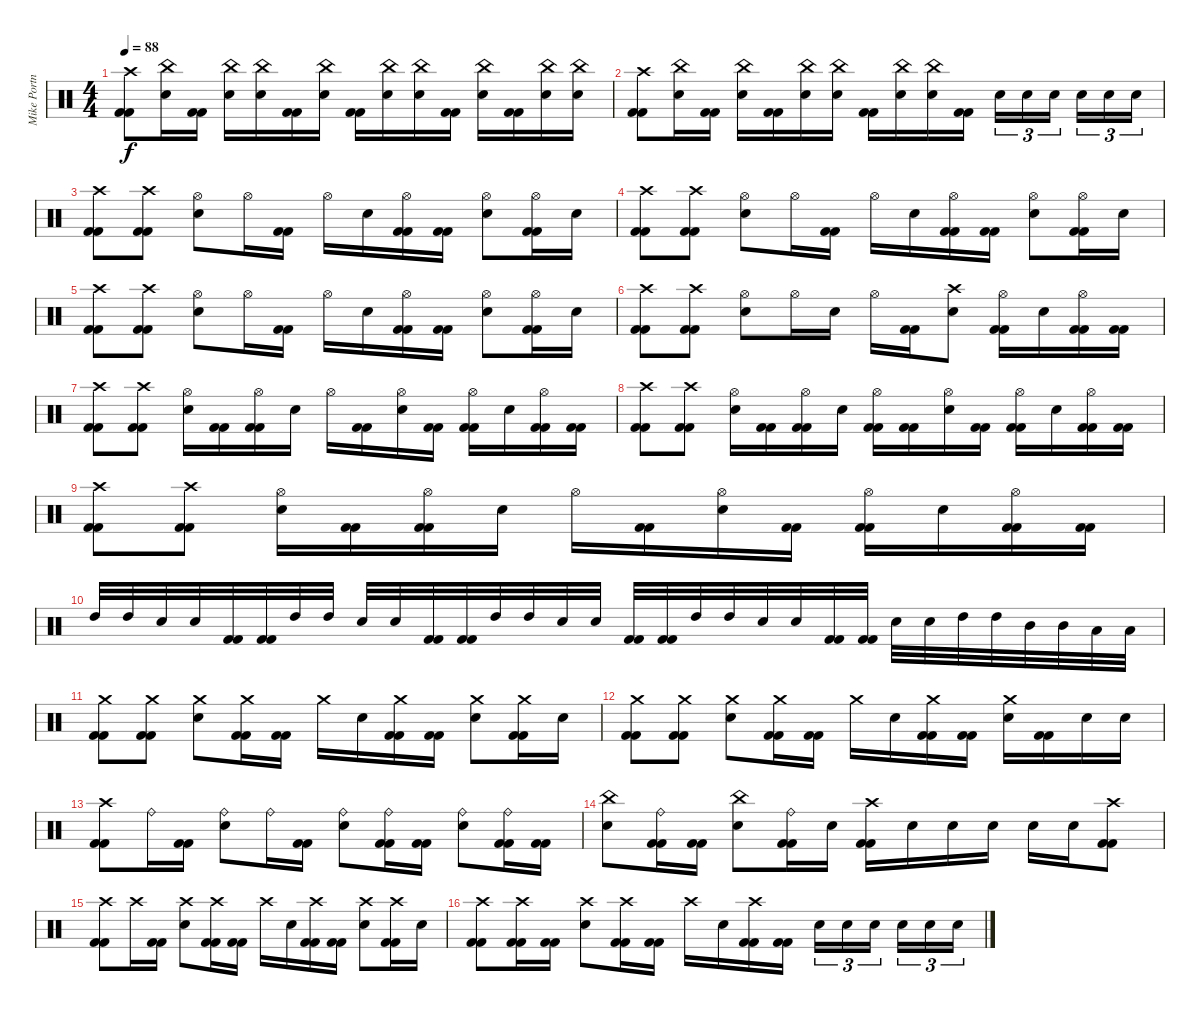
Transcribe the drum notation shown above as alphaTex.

\track ("Mike Portnoy - Drum" "Mike Portn") {instrument percussion}
\staff {score}
\articulation defaults
\ts (4 4)
\tempo 88
\clef neutral
\ks c
("Crash high (hit)" "Kick (hit) 2" "Kick (hit) 2").8{dy f} ("China (hit)" "Snare (hit) 2").16 ("Kick (hit) 2" "Kick (hit) 2").16 ("China (hit)" "Snare (hit) 2").16 ("China (hit)" "Snare (hit) 2").16 ("Kick (hit) 2" "Kick (hit) 2").16 ("China (hit)" "Snare (hit) 2").16 ("Kick (hit) 2" "Kick (hit) 2").16 ("China (hit)" "Snare (hit) 2").16 ("China (hit)" "Snare (hit) 2").16 ("Kick (hit) 2" "Kick (hit) 2").16 ("China (hit)" "Snare (hit) 2").16 ("Kick (hit) 2" "Kick (hit) 2").16 ("China (hit)" "Snare (hit) 2").16 ("China (hit)" "Snare (hit) 2").16 |
("Crash high (hit)" "Kick (hit) 2" "Kick (hit) 2").8 ("China (hit)" "Snare (hit) 2").16 ("Kick (hit) 2" "Kick (hit) 2").16 ("China (hit)" "Snare (hit) 2").16 ("Kick (hit) 2" "Kick (hit) 2").16 ("China (hit)" "Snare (hit) 2").16 ("China (hit)" "Snare (hit) 2").16 ("Kick (hit) 2" "Kick (hit) 2").16 ("China (hit)" "Snare (hit) 2").16 ("China (hit)" "Snare (hit) 2").16 ("Kick (hit) 2" "Kick (hit) 2").16 "Snare (hit) 2".16{tu (3 2)} "Snare (hit) 2".16{tu (3 2)} "Snare (hit) 2".16{tu (3 2)} "Snare (hit) 2".16{tu (3 2)} "Snare (hit) 2".16{tu (3 2)} "Snare (hit) 2".16{tu (3 2)} |
("Crash high (hit)" "Kick (hit) 2" "Kick (hit) 2").8 ("Crash high (hit)" "Kick (hit) 2" "Kick (hit) 2").8 ("Hi-Hat (open)" "Snare (hit) 2").8 "Hi-Hat (open)".16 ("Kick (hit) 2" "Kick (hit) 2").16 "Hi-Hat (open)".16 "Snare (hit) 2".16 ("Hi-Hat (open)" "Kick (hit) 2" "Kick (hit) 2").16 ("Kick (hit) 2" "Kick (hit) 2").16 ("Hi-Hat (open)" "Snare (hit) 2").8 ("Hi-Hat (open)" "Kick (hit) 2" "Kick (hit) 2").16 "Snare (hit) 2".16 |
("Crash high (hit)" "Kick (hit) 2" "Kick (hit) 2").8 ("Crash high (hit)" "Kick (hit) 2" "Kick (hit) 2").8 ("Hi-Hat (open)" "Snare (hit) 2").8 "Hi-Hat (open)".16 ("Kick (hit) 2" "Kick (hit) 2").16 "Hi-Hat (open)".16 "Snare (hit) 2".16 ("Hi-Hat (open)" "Kick (hit) 2" "Kick (hit) 2").16 ("Kick (hit) 2" "Kick (hit) 2").16 ("Hi-Hat (open)" "Snare (hit) 2").8 ("Hi-Hat (open)" "Kick (hit) 2" "Kick (hit) 2").16 "Snare (hit) 2".16 |
("Crash high (hit)" "Kick (hit) 2" "Kick (hit) 2").8 ("Crash high (hit)" "Kick (hit) 2" "Kick (hit) 2").8 ("Hi-Hat (open)" "Snare (hit) 2").8 "Hi-Hat (open)".16 ("Kick (hit) 2" "Kick (hit) 2").16 "Hi-Hat (open)".16 "Snare (hit) 2".16 ("Hi-Hat (open)" "Kick (hit) 2" "Kick (hit) 2").16 ("Kick (hit) 2" "Kick (hit) 2").16 ("Hi-Hat (open)" "Snare (hit) 2").8 ("Hi-Hat (open)" "Kick (hit) 2" "Kick (hit) 2").16 "Snare (hit) 2".16 |
("Crash high (hit)" "Kick (hit) 2" "Kick (hit) 2").8 ("Crash high (hit)" "Kick (hit) 2" "Kick (hit) 2").8 ("Hi-Hat (open)" "Snare (hit) 2").8 "Hi-Hat (open)".16 "Snare (hit) 2".16 "Hi-Hat (open)".16 ("Kick (hit) 2" "Kick (hit) 2").16 ("Crash high (hit)" "Snare (hit) 2").8 ("Hi-Hat (open)" "Kick (hit) 2" "Kick (hit) 2").16 "Snare (hit) 2".16 ("Hi-Hat (open)" "Kick (hit) 2" "Kick (hit) 2").16 ("Kick (hit) 2" "Kick (hit) 2").16 |
("Crash high (hit)" "Kick (hit) 2" "Kick (hit) 2").8 ("Crash high (hit)" "Kick (hit) 2" "Kick (hit) 2").8 ("Hi-Hat (open)" "Snare (hit) 2").16 ("Kick (hit) 2" "Kick (hit) 2").16 ("Hi-Hat (open)" "Kick (hit) 2" "Kick (hit) 2").16 "Snare (hit) 2".16 "Hi-Hat (open)".16 ("Kick (hit) 2" "Kick (hit) 2").16 ("Hi-Hat (open)" "Snare (hit) 2").16 ("Kick (hit) 2" "Kick (hit) 2").16 ("Hi-Hat (open)" "Kick (hit) 2" "Kick (hit) 2").16 "Snare (hit) 2".16 ("Hi-Hat (open)" "Kick (hit) 2" "Kick (hit) 2").16 ("Kick (hit) 2" "Kick (hit) 2").16 |
("Crash high (hit)" "Kick (hit) 2" "Kick (hit) 2").8 ("Crash high (hit)" "Kick (hit) 2" "Kick (hit) 2").8 ("Hi-Hat (open)" "Snare (hit) 2").16 ("Kick (hit) 2" "Kick (hit) 2").16 ("Hi-Hat (open)" "Kick (hit) 2" "Kick (hit) 2").16 "Snare (hit) 2".16 ("Hi-Hat (open)" "Kick (hit) 2" "Kick (hit) 2").16 ("Kick (hit) 2" "Kick (hit) 2").16 ("Hi-Hat (open)" "Snare (hit) 2").16 ("Kick (hit) 2" "Kick (hit) 2").16 ("Hi-Hat (open)" "Kick (hit) 2" "Kick (hit) 2").16 "Snare (hit) 2".16 ("Hi-Hat (open)" "Kick (hit) 2" "Kick (hit) 2").16 ("Kick (hit) 2" "Kick (hit) 2").16 |
("Crash high (hit)" "Kick (hit) 2" "Kick (hit) 2").8 ("Crash high (hit)" "Kick (hit) 2" "Kick (hit) 2").8 ("Hi-Hat (open)" "Snare (hit) 2").16 ("Kick (hit) 2" "Kick (hit) 2").16 ("Hi-Hat (open)" "Kick (hit) 2" "Kick (hit) 2").16 "Snare (hit) 2".16 "Hi-Hat (open)".16 ("Kick (hit) 2" "Kick (hit) 2").16 ("Hi-Hat (open)" "Snare (hit) 2").16 ("Kick (hit) 2" "Kick (hit) 2").16 ("Hi-Hat (open)" "Kick (hit) 2" "Kick (hit) 2").16 "Snare (hit) 2".16 ("Hi-Hat (open)" "Kick (hit) 2" "Kick (hit) 2").16 ("Kick (hit) 2" "Kick (hit) 2").16 |
"High Tom (hit)".32 "High Tom (hit)".32 "Snare (hit) 2".32 "Snare (hit) 2".32 ("Kick (hit) 2" "Kick (hit) 2").32 ("Kick (hit) 2" "Kick (hit) 2").32 "High Tom (hit)".32 "High Tom (hit)".32 "Snare (hit) 2".32 "Snare (hit) 2".32 ("Kick (hit) 2" "Kick (hit) 2").32 ("Kick (hit) 2" "Kick (hit) 2").32 "High Tom (hit)".32 "High Tom (hit)".32 "Snare (hit) 2".32 "Snare (hit) 2".32 ("Kick (hit) 2" "Kick (hit) 2").32 ("Kick (hit) 2" "Kick (hit) 2").32 "High Tom (hit)".32 "High Tom (hit)".32 "Snare (hit) 2".32 "Snare (hit) 2".32 ("Kick (hit) 2" "Kick (hit) 2").32 ("Kick (hit) 2" "Kick (hit) 2").32 "Snare (hit) 2".32 "Snare (hit) 2".32 "High Tom (hit)".32 "High Tom (hit)".32 "Mid Tom (hit)".32 "Mid Tom (hit)".32 "Low Tom (hit)".32 "Low Tom (hit)".32 |
("Crash medium (hit)" "Kick (hit) 2" "Kick (hit) 2").8 ("Crash medium (hit)" "Kick (hit) 2" "Kick (hit) 2").8 ("Crash medium (hit)" "Snare (hit) 2").8 ("Crash medium (hit)" "Kick (hit) 2" "Kick (hit) 2").16 ("Kick (hit) 2" "Kick (hit) 2").16 "Crash medium (hit)".16 "Snare (hit) 2".16 ("Crash medium (hit)" "Kick (hit) 2" "Kick (hit) 2").16 ("Kick (hit) 2" "Kick (hit) 2").16 ("Crash medium (hit)" "Snare (hit) 2").8 ("Crash medium (hit)" "Kick (hit) 2" "Kick (hit) 2").16 "Snare (hit) 2".16 |
("Crash medium (hit)" "Kick (hit) 2" "Kick (hit) 2").8 ("Crash medium (hit)" "Kick (hit) 2" "Kick (hit) 2").8 ("Crash medium (hit)" "Snare (hit) 2").8 ("Crash medium (hit)" "Kick (hit) 2" "Kick (hit) 2").16 ("Kick (hit) 2" "Kick (hit) 2").16 "Crash medium (hit)".16 "Snare (hit) 2".16 ("Crash medium (hit)" "Kick (hit) 2" "Kick (hit) 2").16 ("Kick (hit) 2" "Kick (hit) 2").16 ("Crash medium (hit)" "Snare (hit) 2").16 ("Kick (hit) 2" "Kick (hit) 2").16 "Snare (hit) 2".16 "Snare (hit) 2".16 |
("Crash high (hit)" "Kick (hit) 2" "Kick (hit) 2").8 "Ride (bell)".16 ("Kick (hit) 2" "Kick (hit) 2").16 ("Ride (bell)" "Snare (hit) 2").8 "Ride (bell)".16 ("Kick (hit) 2" "Kick (hit) 2").16 ("Ride (bell)" "Snare (hit) 2").8 ("Ride (bell)" "Kick (hit) 2" "Kick (hit) 2").16 ("Kick (hit) 2" "Kick (hit) 2").16 ("Ride (bell)" "Snare (hit) 2").8 ("Ride (bell)" "Kick (hit) 2" "Kick (hit) 2").16 ("Kick (hit) 2" "Kick (hit) 2").16 |
("China (hit)" "Snare (hit) 2").8 ("Ride (bell)" "Kick (hit) 2" "Kick (hit) 2").16 ("Kick (hit) 2" "Kick (hit) 2").16 ("China (hit)" "Snare (hit) 2").8 ("Ride (bell)" "Kick (hit) 2" "Kick (hit) 2").16 "Snare (hit) 2".16 ("Crash high (hit)" "Kick (hit) 2" "Kick (hit) 2").16 "Snare (hit) 2".16 "Snare (hit) 2".16 "Snare (hit) 2".16 "Snare (hit) 2".16 "Snare (hit) 2".16 ("Crash high (hit)" "Kick (hit) 2" "Kick (hit) 2").8 |
("Crash high (hit)" "Kick (hit) 2" "Kick (hit) 2").8 "Crash high (hit)".16 ("Kick (hit) 2" "Kick (hit) 2").16 ("Crash high (hit)" "Snare (hit) 2").8 ("Crash high (hit)" "Kick (hit) 2" "Kick (hit) 2").16 ("Kick (hit) 2" "Kick (hit) 2").16 "Crash high (hit)".16 "Snare (hit) 2".16 ("Crash high (hit)" "Kick (hit) 2" "Kick (hit) 2").16 ("Kick (hit) 2" "Kick (hit) 2").16 ("Crash high (hit)" "Snare (hit) 2").8 ("Crash high (hit)" "Kick (hit) 2" "Kick (hit) 2").16 "Snare (hit) 2".16 |
("Crash high (hit)" "Kick (hit) 2" "Kick (hit) 2").8 ("Crash high (hit)" "Kick (hit) 2" "Kick (hit) 2").16 ("Kick (hit) 2" "Kick (hit) 2").16 ("Crash high (hit)" "Snare (hit) 2").8 ("Crash high (hit)" "Kick (hit) 2" "Kick (hit) 2").16 ("Kick (hit) 2" "Kick (hit) 2").16 "Crash high (hit)".16 "Snare (hit) 2".16 ("Crash high (hit)" "Kick (hit) 2" "Kick (hit) 2").16 ("Kick (hit) 2" "Kick (hit) 2").16 "Snare (hit) 2".16{tu (3 2)} "Snare (hit) 2".16{tu (3 2)} "Snare (hit) 2".16{tu (3 2)} "Snare (hit) 2".16{tu (3 2)} "Snare (hit) 2".16{tu (3 2)} "Snare (hit) 2".16{tu (3 2)}
